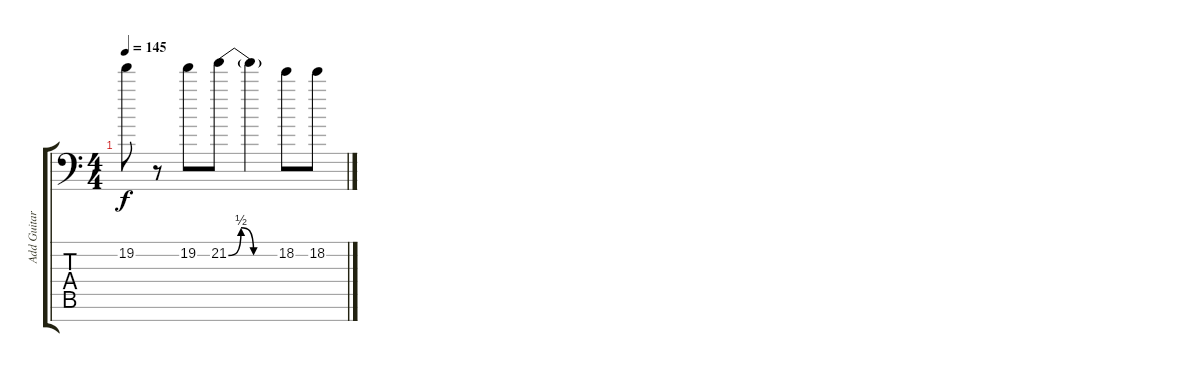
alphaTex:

\track ("Add Guitare" "Add Guitar") {instrument distortionguitar}
\staff {score tabs}
\tuning (Eb4 Bb3 Gb3 Db3 Ab2 Eb2 Bb1) {hide}
\ts (4 4)
\tempo 145
\clef f4
\ks c
19.2.8{dy f} r.8 19.2.8 21.2{be (custom 0 0 15 2 30 0 60 0)}.8 21.2{t}.4 18.2.8 18.2.8
